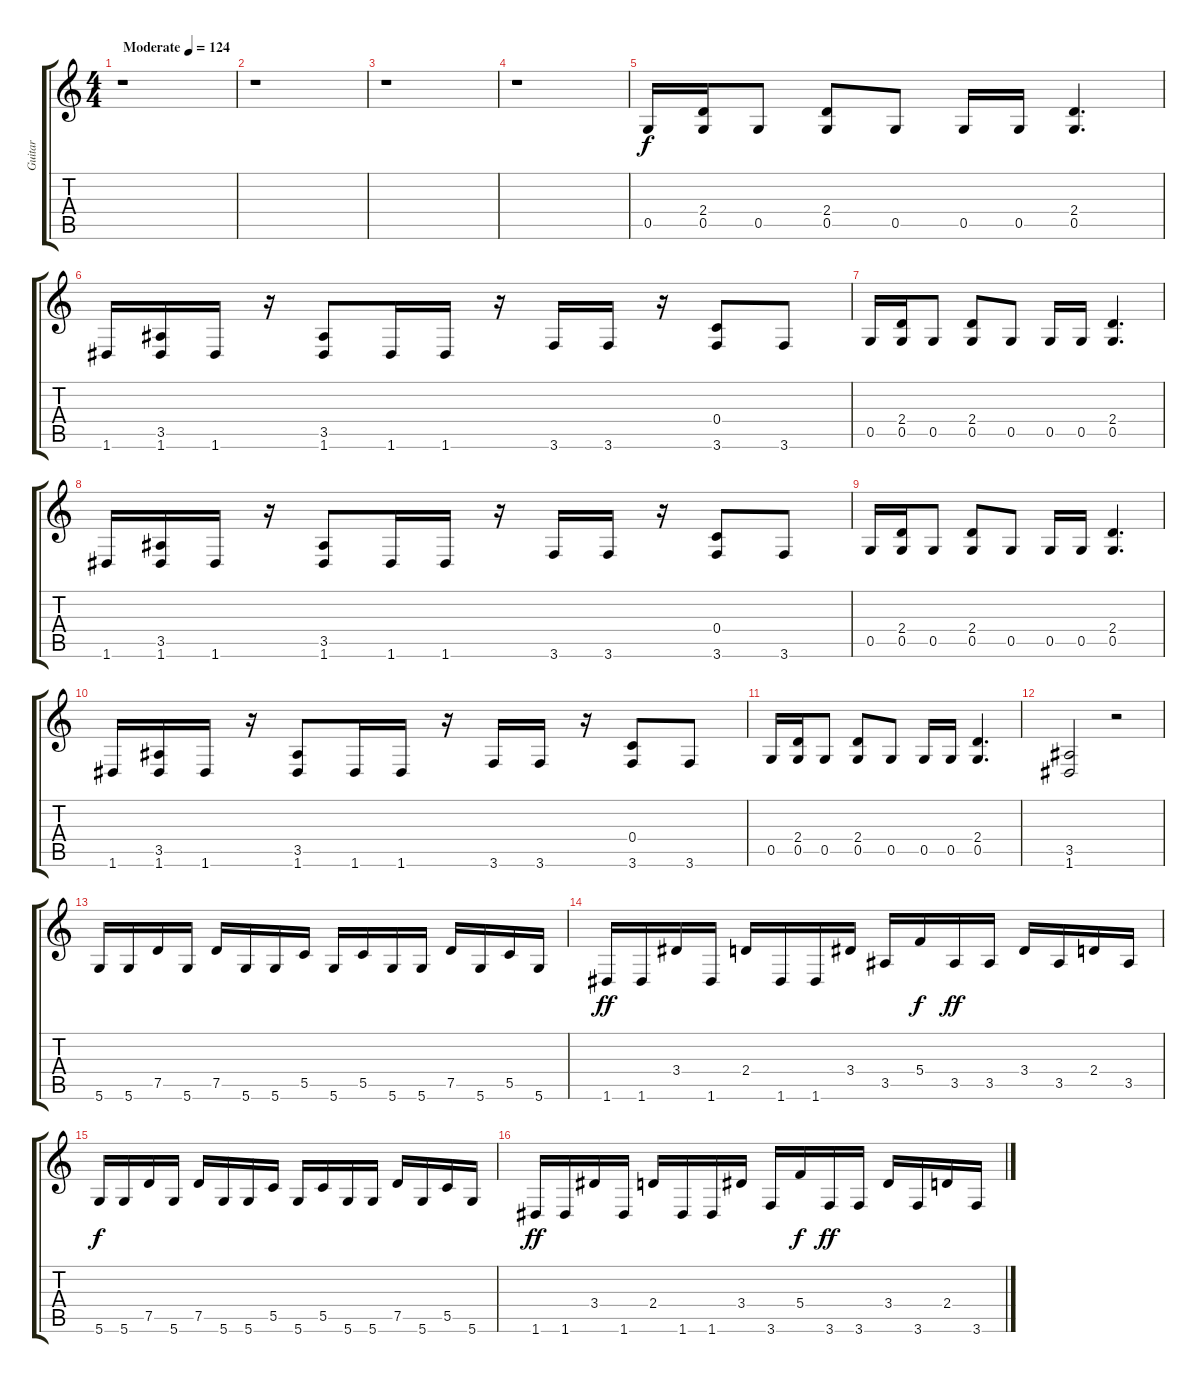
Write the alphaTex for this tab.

\track ("Guitar" "Guitar") {instrument distortionguitar}
\staff {score tabs}
\tuning (D4 A3 F3 C3 G2 D2) {hide}
\ts (4 4)
\tempo (124 "Moderate")
\clef g2
\ks c
r.1{dy f instrument distortionguitar} |
r.1 |
r.1 |
r.1 |
0.5.16 (2.4 0.5).16 0.5.8 (2.4 0.5).8 0.5.8 0.5.16 0.5.16 (2.4 0.5).4{d} |
1.6.16 (3.5 1.6).16 1.6.16 r.16 (3.5 1.6).8 1.6.16 1.6.16 r.16 3.6.16 3.6.16 r.16 (0.4 3.6).8 3.6.8 |
0.5.16 (2.4 0.5).16 0.5.8 (2.4 0.5).8 0.5.8 0.5.16 0.5.16 (2.4 0.5).4{d} |
1.6.16 (3.5 1.6).16 1.6.16 r.16 (3.5 1.6).8 1.6.16 1.6.16 r.16 3.6.16 3.6.16 r.16 (0.4 3.6).8 3.6.8 |
0.5.16 (2.4 0.5).16 0.5.8 (2.4 0.5).8 0.5.8 0.5.16 0.5.16 (2.4 0.5).4{d} |
1.6.16 (3.5 1.6).16 1.6.16 r.16 (3.5 1.6).8 1.6.16 1.6.16 r.16 3.6.16 3.6.16 r.16 (0.4 3.6).8 3.6.8 |
0.5.16 (2.4 0.5).16 0.5.8 (2.4 0.5).8 0.5.8 0.5.16 0.5.16 (2.4 0.5).4{d} |
(3.5 1.6).2 r.2 |
5.6.16 5.6.16 7.5.16 5.6.16 7.5.16 5.6.16 5.6.16 5.5.16 5.6.16 5.5.16 5.6.16 5.6.16 7.5.16 5.6.16 5.5.16 5.6.16 |
1.6.16{dy ff} 1.6.16 3.4.16 1.6.16 2.4.16 1.6.16 1.6.16 3.4.16 3.5.16 5.4.16{dy f} 3.5.16{dy ff} 3.5.16 3.4.16 3.5.16 2.4.16 3.5.16 |
5.6.16{dy f} 5.6.16 7.5.16 5.6.16 7.5.16 5.6.16 5.6.16 5.5.16 5.6.16 5.5.16 5.6.16 5.6.16 7.5.16 5.6.16 5.5.16 5.6.16 |
1.6.16{dy ff} 1.6.16 3.4.16 1.6.16 2.4.16 1.6.16 1.6.16 3.4.16 3.6.16 5.4.16{dy f} 3.6.16{dy ff} 3.6.16 3.4.16 3.6.16 2.4.16 3.6.16
